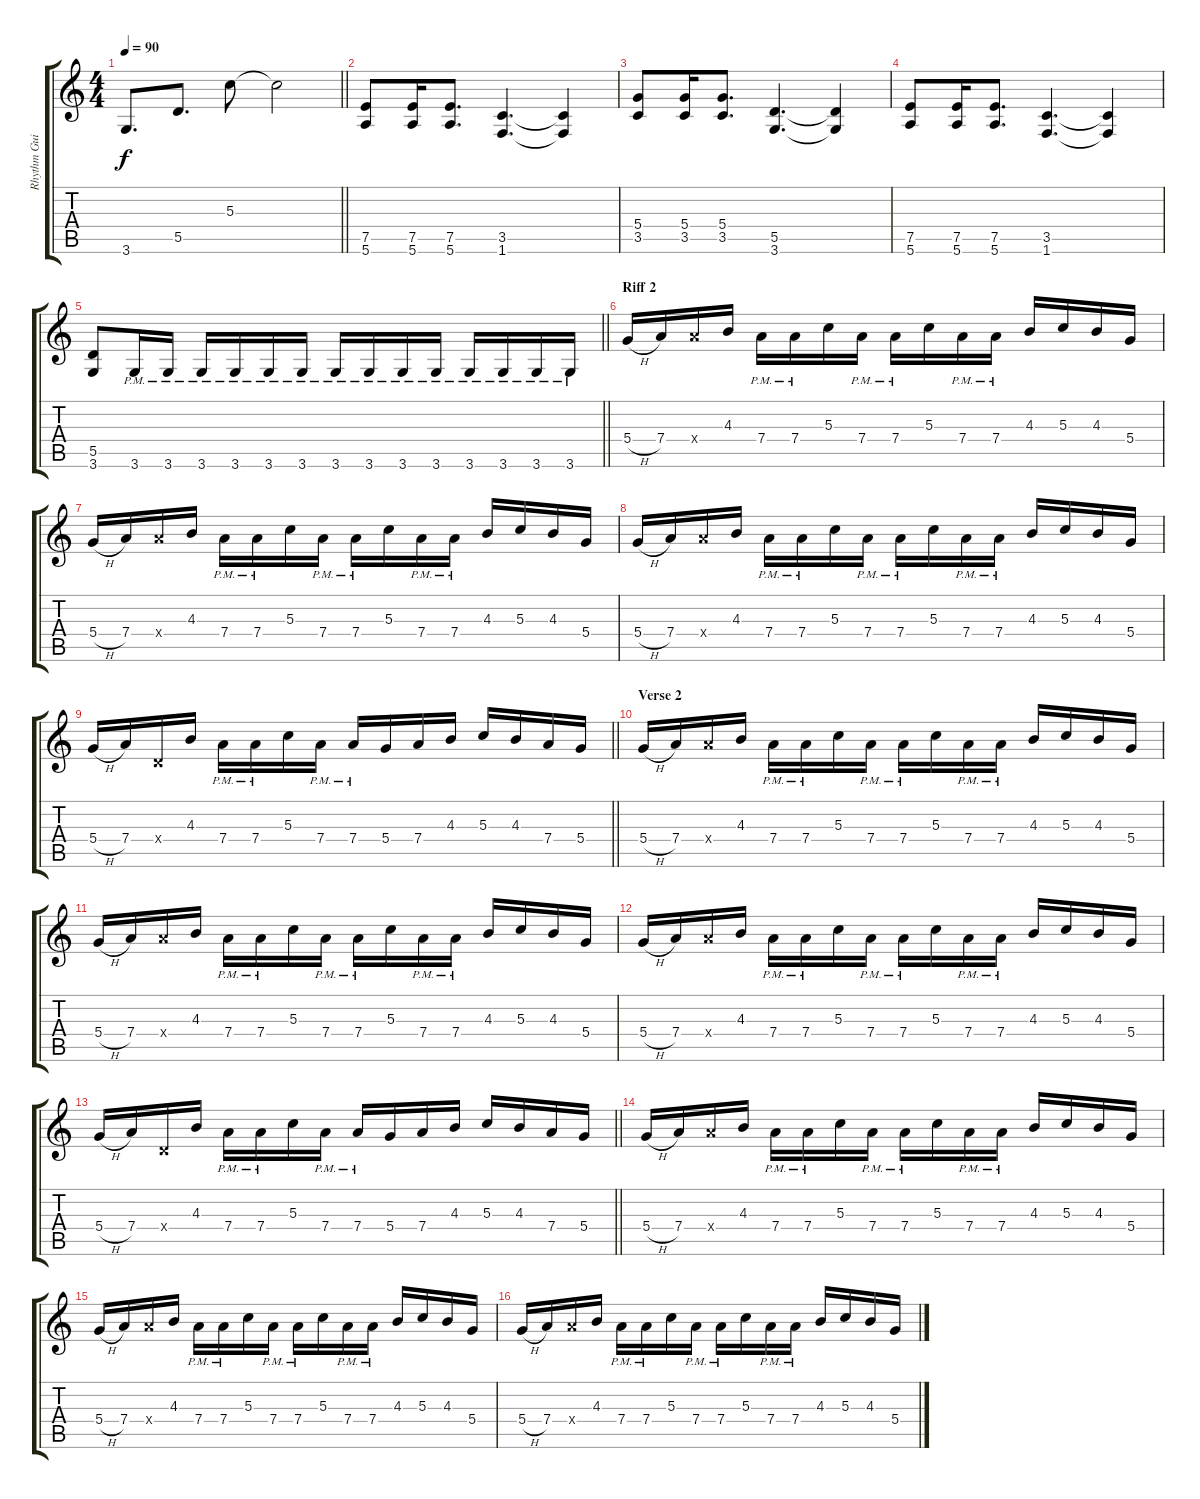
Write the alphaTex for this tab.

\track ("Rhythm Guitar 2: Lars Andrè Rørvik Larse" "Rhythm Gui") {instrument distortionguitar}
\staff {score tabs}
\tuning (E4 B3 G3 D3 A2 E2) {hide}
\ts (4 4)
\tempo 90
\clef g2
\barLineRight lightlight
\ks aminor
3.6.8{d dy f} 5.5.8{d} 5.3.8 5.3{t}.2 |
(7.5 5.6).8 (7.5 5.6).16 (7.5 5.6).8{d} (3.5 1.6).4{d} (3.5{t} 1.6{t}).4 |
(5.4 3.5).8 (5.4 3.5).16 (5.4 3.5).8{d} (5.5 3.6).4{d} (5.5{t} 3.6{t}).4 |
(7.5 5.6).8 (7.5 5.6).16 (7.5 5.6).8{d} (3.5 1.6).4{d} (3.5{t} 1.6{t}).4 |
\barLineRight lightlight
(5.5 3.6).8 3.6{pm}.16 3.6{pm}.16 3.6{pm}.16 3.6{pm}.16 3.6{pm}.16 3.6{pm}.16 3.6{pm}.16 3.6{pm}.16 3.6{pm}.16 3.6{pm}.16 3.6{pm}.16 3.6{pm}.16 3.6{pm}.16 3.6{pm}.16 |
\section ("" "Riff 2")
5.4{h}.16 7.4.16 7.4{x}.16 4.3.16 7.4{pm}.16 7.4{pm}.16 5.3.16 7.4{pm}.16 7.4{pm}.16 5.3.16 7.4{pm}.16 7.4{pm}.16 4.3.16 5.3.16 4.3.16 5.4.16 |
5.4{h}.16 7.4.16 7.4{x}.16 4.3.16 7.4{pm}.16 7.4{pm}.16 5.3.16 7.4{pm}.16 7.4{pm}.16 5.3.16 7.4{pm}.16 7.4{pm}.16 4.3.16 5.3.16 4.3.16 5.4.16 |
5.4{h}.16 7.4.16 7.4{x}.16 4.3.16 7.4{pm}.16 7.4{pm}.16 5.3.16 7.4{pm}.16 7.4{pm}.16 5.3.16 7.4{pm}.16 7.4{pm}.16 4.3.16 5.3.16 4.3.16 5.4.16 |
\barLineRight lightlight
5.4{h}.16 7.4.16 0.4{x}.16 4.3.16 7.4{pm}.16 7.4{pm}.16 5.3.16 7.4{pm}.16 7.4{pm}.16 5.4.16 7.4.16 4.3.16 5.3.16 4.3.16 7.4.16 5.4.16 |
\section ("" "Verse 2")
5.4{h}.16 7.4.16 7.4{x}.16 4.3.16 7.4{pm}.16 7.4{pm}.16 5.3.16 7.4{pm}.16 7.4{pm}.16 5.3.16 7.4{pm}.16 7.4{pm}.16 4.3.16 5.3.16 4.3.16 5.4.16 |
5.4{h}.16 7.4.16 7.4{x}.16 4.3.16 7.4{pm}.16 7.4{pm}.16 5.3.16 7.4{pm}.16 7.4{pm}.16 5.3.16 7.4{pm}.16 7.4{pm}.16 4.3.16 5.3.16 4.3.16 5.4.16 |
5.4{h}.16 7.4.16 7.4{x}.16 4.3.16 7.4{pm}.16 7.4{pm}.16 5.3.16 7.4{pm}.16 7.4{pm}.16 5.3.16 7.4{pm}.16 7.4{pm}.16 4.3.16 5.3.16 4.3.16 5.4.16 |
\barLineRight lightlight
5.4{h}.16 7.4.16 0.4{x}.16 4.3.16 7.4{pm}.16 7.4{pm}.16 5.3.16 7.4{pm}.16 7.4{pm}.16 5.4.16 7.4.16 4.3.16 5.3.16 4.3.16 7.4.16 5.4.16 |
5.4{h}.16 7.4.16 7.4{x}.16 4.3.16 7.4{pm}.16 7.4{pm}.16 5.3.16 7.4{pm}.16 7.4{pm}.16 5.3.16 7.4{pm}.16 7.4{pm}.16 4.3.16 5.3.16 4.3.16 5.4.16 |
5.4{h}.16 7.4.16 7.4{x}.16 4.3.16 7.4{pm}.16 7.4{pm}.16 5.3.16 7.4{pm}.16 7.4{pm}.16 5.3.16 7.4{pm}.16 7.4{pm}.16 4.3.16 5.3.16 4.3.16 5.4.16 |
5.4{h}.16 7.4.16 7.4{x}.16 4.3.16 7.4{pm}.16 7.4{pm}.16 5.3.16 7.4{pm}.16 7.4{pm}.16 5.3.16 7.4{pm}.16 7.4{pm}.16 4.3.16 5.3.16 4.3.16 5.4.16
